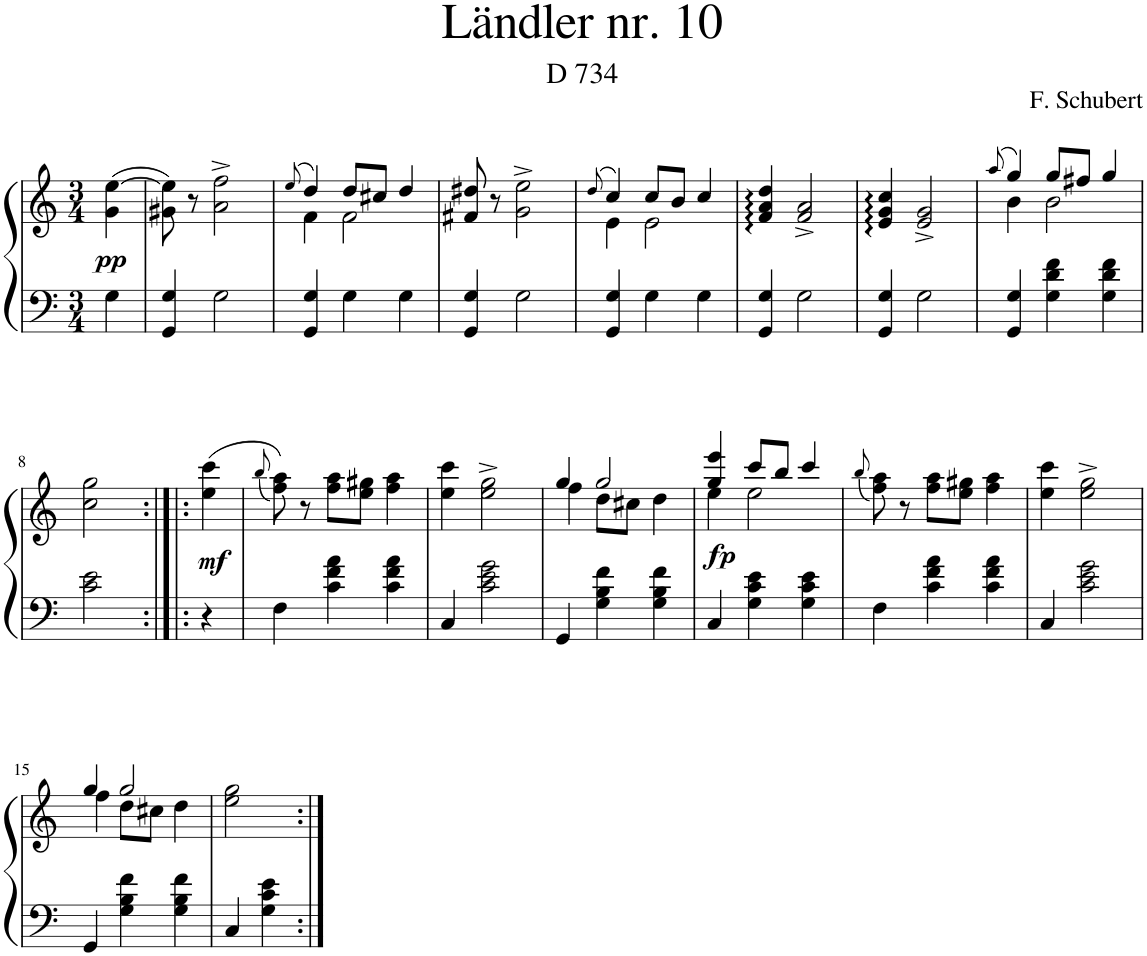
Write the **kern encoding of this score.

**kern	**kern	**dynam
*part1	*part1	*part1
*staff2	*staff1	*staff1/2
*I"Piano	*	*
*I'Pno.	*	*
*clefF4	*clefG2	*
*k[]	*k[]	*
*M3/4	*M3/4	*
=	=	=
!	!	!LO:DY:b
4G\	(4g\ [4ee\	pp
=1	=1	=1
4GG/ 4G/	8g#X\ 8ee\])	.
.	8r	.
2G\	2a\^ 2ff\^	.
=2	=2	=2
.	(>8qee/	.
*	*^	*
4GG/ 4G/	4dd/)	4f\	.
4G\	8dd/L	2f\	.
.	8cc#X/J	.	.
4G\	4dd/	.	.
*	*v	*v	*
=3	=3	=3
4GG/ 4G/	8f#X/ 8dd#X/	.
.	8r	.
2G\	2g\^ 2ee\^	.
=4	=4	=4
.	(>8qdd/	.
*	*^	*
4GG/ 4G/	4cc/)	4e\	.
4G\	8cc/L	2e\	.
.	8b/J	.	.
4G\	4cc/	.	.
*	*v	*v	*
=5	=5	=5
4GG/ 4G/	4f/:: 4a/:: 4dd/::	.
2G\	2f/^ 2a/^	.
=6	=6	=6
4GG/ 4G/	4e/:: 4g/:: 4cc/::	.
2G\	2e/^ 2g/^	.
=7	=7	=7
.	(>8qaa/	.
*	*^	*
4GG/ 4G/	4gg/)	4b\	.
4G\ 4d\ 4f\	8gg/L	2b\	.
.	8ff#X/J	.	.
4G\ 4d\ 4f\	4gg/	.	.
*	*v	*v	*
!!LO:LB:g=z
=8	=8	=8
2c\ 2e\	2cc\ 2gg\	.
=8X1:|!|:	=8X1:|!|:	=8X1:|!|:
!	!	!LO:DY:b
4r	(4ee\ 4ccc\	mf
=9	=9	=9
.	(8qbb/	.
4F\	8ff\ 8aa\))	.
.	8r	.
4c\ 4f\ 4a\	8ff\ 8aa\L	.
.	8ee\ 8gg#X\J	.
4c\ 4f\ 4a\	4ff\ 4aa\	.
=10	=10	=10
4C/	4ee\ 4ccc\	.
2c\ 2e\ 2g\	2ee\^ 2gg\^	.
=11	=11	=11
*	*^	*
4GG/	4gg/	4ff\	.
4G\ 4B\ 4f\	2gg/	8dd\L	.
.	.	8cc#X\J	.
4G\ 4B\ 4f\	.	4dd\	.
=12	=12	=12	=12
!	!	!	!LO:DY:b
4C/	4gg/ 4eee/	4ee\	fp
4G\ 4c\ 4e\	8ccc/L	2ee\	.
.	8bb/J	.	.
4G\ 4c\ 4e\	4ccc/	.	.
*	*v	*v	*
=13	=13	=13
.	(8qbb/	.
4F\	8ff\ 8aa\)	.
.	8r	.
4c\ 4f\ 4a\	8ff\ 8aa\L	.
.	8ee\ 8gg#X\J	.
4c\ 4f\ 4a\	4ff\ 4aa\	.
=14	=14	=14
4C/	4ee\ 4ccc\	.
2c\ 2e\ 2g\	2ee\^ 2gg\^	.
!!LO:LB:g=z
=15	=15	=15
*	*^	*
4GG/	4gg/	4ff\	.
4G\ 4B\ 4f\	2gg/	8dd\L	.
.	.	8cc#X\J	.
4G\ 4B\ 4f\	.	4dd\	.
*	*v	*v	*
=16	=16	=16
4C/	2ee\ 2gg\	.
4G\ 4c\ 4e\	.	.
=:|!	=:|!	=:|!
*-	*-	*-
